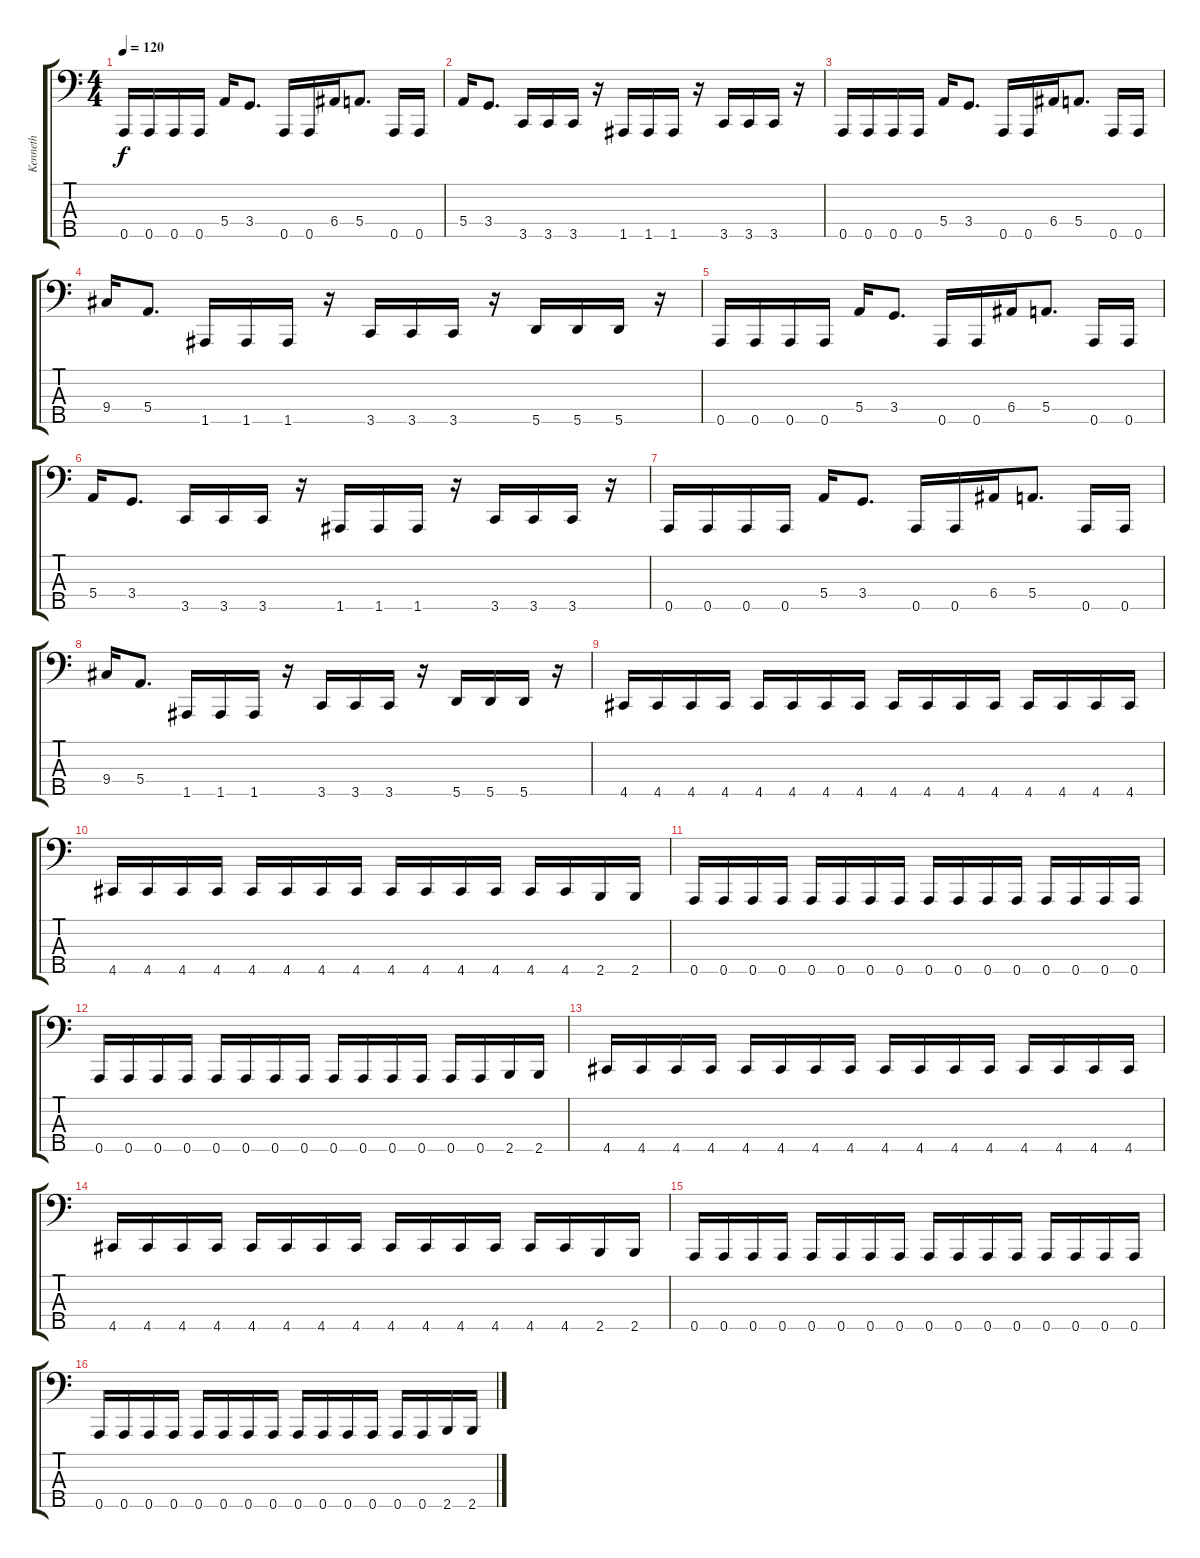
\track ("Kenneth" "Kenneth") {instrument electricbasspick}
\staff {score tabs}
\tuning (G2 D2 A1 E1 A0) {hide}
\ts (4 4)
\tempo 120
\clef f4
\ks c
0.5.16{dy f} 0.5.16 0.5.16 0.5.16 5.4.16 3.4.8{d} 0.5.16 0.5.16 6.4.16 5.4.8{d} 0.5.16 0.5.16 |
5.4.16 3.4.8{d} 3.5.16 3.5.16 3.5.16 r.16 1.5.16 1.5.16 1.5.16 r.16 3.5.16 3.5.16 3.5.16 r.16 |
0.5.16 0.5.16 0.5.16 0.5.16 5.4.16 3.4.8{d} 0.5.16 0.5.16 6.4.16 5.4.8{d} 0.5.16 0.5.16 |
9.4.16 5.4.8{d} 1.5.16 1.5.16 1.5.16 r.16 3.5.16 3.5.16 3.5.16 r.16 5.5.16 5.5.16 5.5.16 r.16 |
0.5.16 0.5.16 0.5.16 0.5.16 5.4.16 3.4.8{d} 0.5.16 0.5.16 6.4.16 5.4.8{d} 0.5.16 0.5.16 |
5.4.16 3.4.8{d} 3.5.16 3.5.16 3.5.16 r.16 1.5.16 1.5.16 1.5.16 r.16 3.5.16 3.5.16 3.5.16 r.16 |
0.5.16 0.5.16 0.5.16 0.5.16 5.4.16 3.4.8{d} 0.5.16 0.5.16 6.4.16 5.4.8{d} 0.5.16 0.5.16 |
9.4.16 5.4.8{d} 1.5.16 1.5.16 1.5.16 r.16 3.5.16 3.5.16 3.5.16 r.16 5.5.16 5.5.16 5.5.16 r.16 |
4.5.16 4.5.16 4.5.16 4.5.16 4.5.16 4.5.16 4.5.16 4.5.16 4.5.16 4.5.16 4.5.16 4.5.16 4.5.16 4.5.16 4.5.16 4.5.16 |
4.5.16 4.5.16 4.5.16 4.5.16 4.5.16 4.5.16 4.5.16 4.5.16 4.5.16 4.5.16 4.5.16 4.5.16 4.5.16 4.5.16 2.5.16 2.5.16 |
0.5.16 0.5.16 0.5.16 0.5.16 0.5.16 0.5.16 0.5.16 0.5.16 0.5.16 0.5.16 0.5.16 0.5.16 0.5.16 0.5.16 0.5.16 0.5.16 |
0.5.16 0.5.16 0.5.16 0.5.16 0.5.16 0.5.16 0.5.16 0.5.16 0.5.16 0.5.16 0.5.16 0.5.16 0.5.16 0.5.16 2.5.16 2.5.16 |
4.5.16 4.5.16 4.5.16 4.5.16 4.5.16 4.5.16 4.5.16 4.5.16 4.5.16 4.5.16 4.5.16 4.5.16 4.5.16 4.5.16 4.5.16 4.5.16 |
4.5.16 4.5.16 4.5.16 4.5.16 4.5.16 4.5.16 4.5.16 4.5.16 4.5.16 4.5.16 4.5.16 4.5.16 4.5.16 4.5.16 2.5.16 2.5.16 |
0.5.16 0.5.16 0.5.16 0.5.16 0.5.16 0.5.16 0.5.16 0.5.16 0.5.16 0.5.16 0.5.16 0.5.16 0.5.16 0.5.16 0.5.16 0.5.16 |
0.5.16 0.5.16 0.5.16 0.5.16 0.5.16 0.5.16 0.5.16 0.5.16 0.5.16 0.5.16 0.5.16 0.5.16 0.5.16 0.5.16 2.5.16 2.5.16
